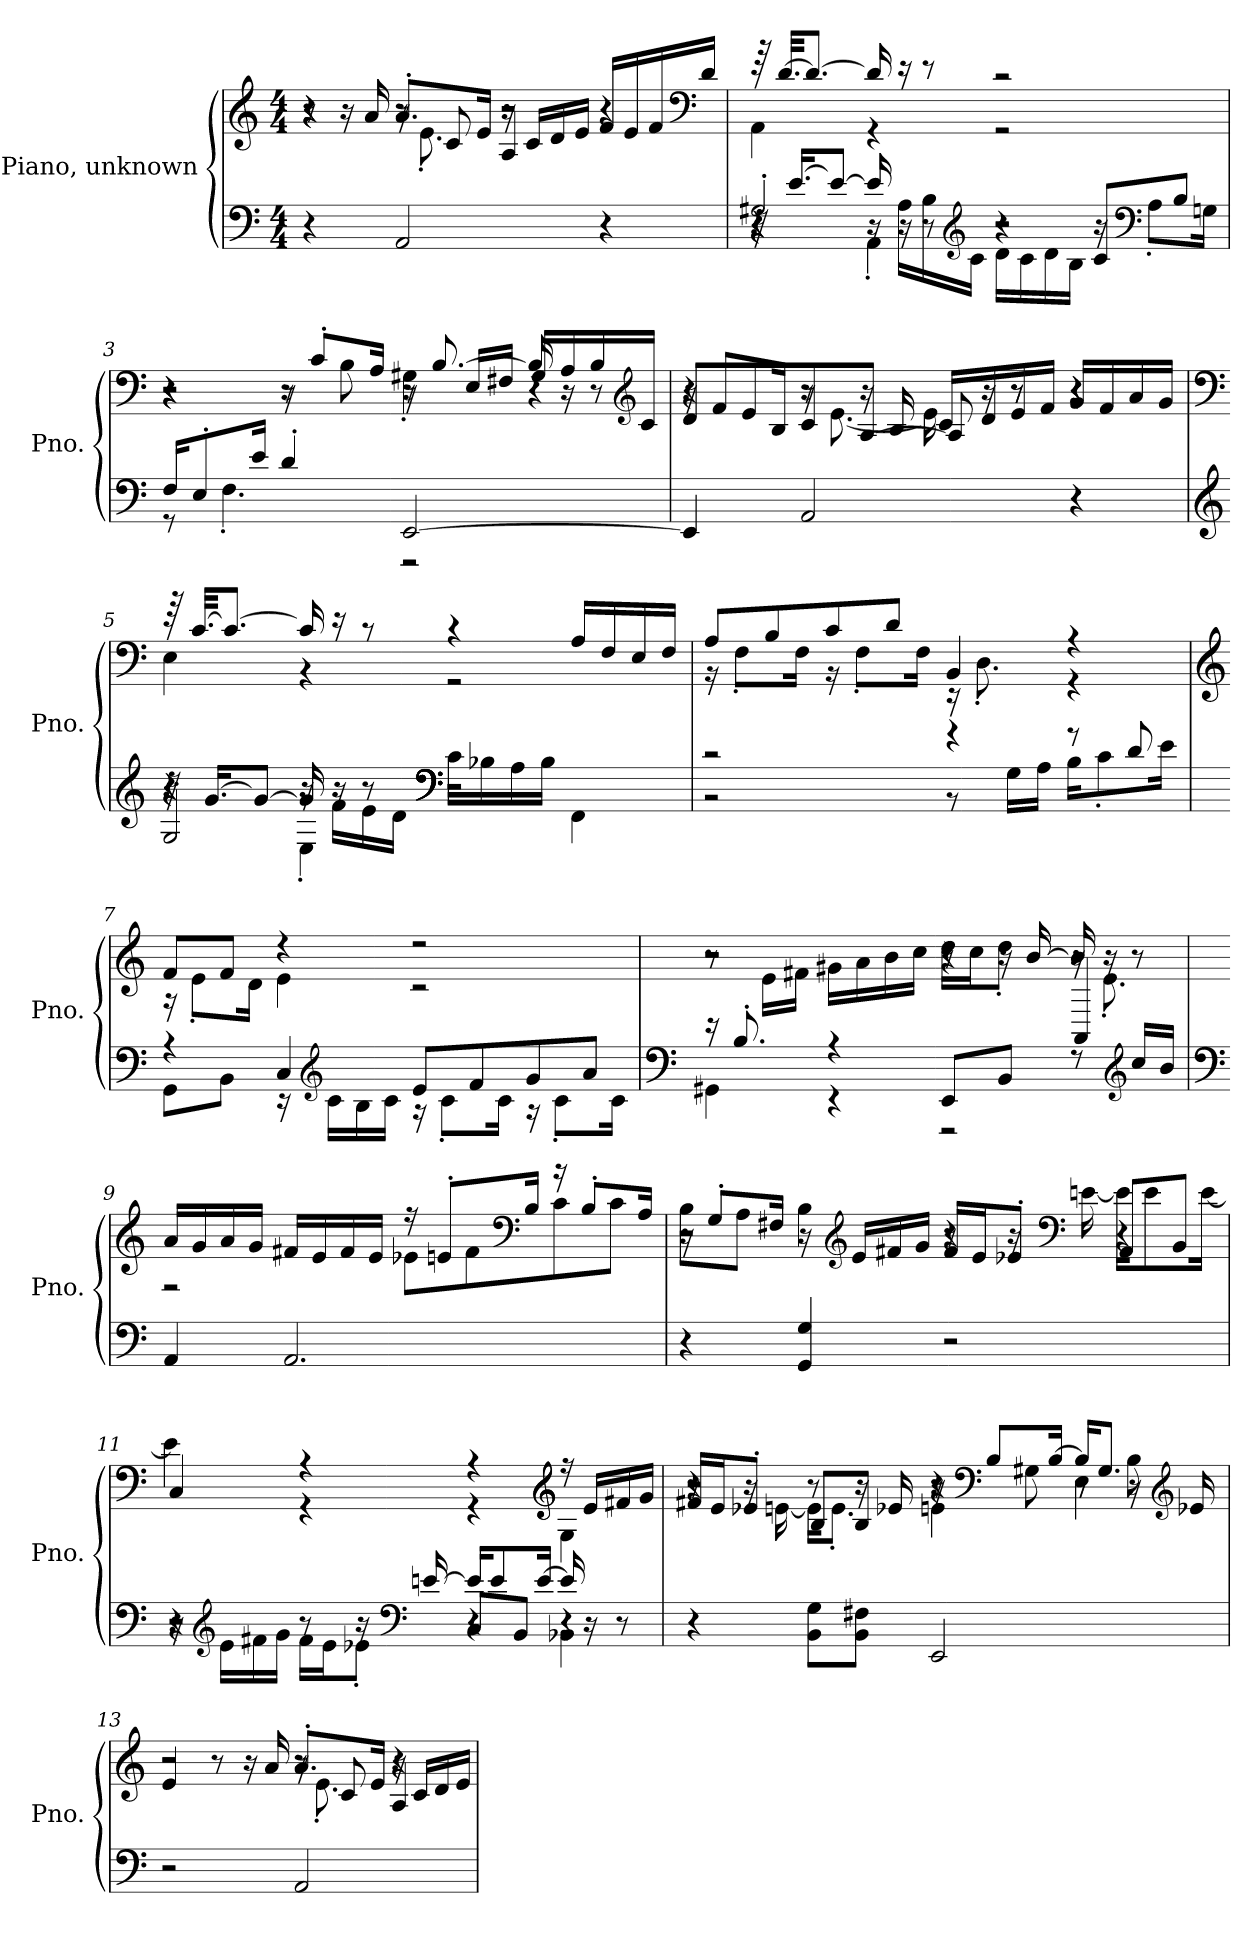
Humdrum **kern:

**kern	**kern
*part1	*part1
*staff2	*staff1
*I"Piano, unknown	*
*I'Pno.	*
*clefF4	*clefG2
*k[]	*k[]
*M4/4	*M4/4
*MM120	*MM120
=1	=1
*	*^
*	*	*^
4r	8r	4r	4r
.	16r	.	.
.	16a/	.	.
2AA/	8.a'/L	16r	8r
.	.	8.e'\	.
.	.	.	8c/
.	16e/Jk	.	.
.	16r	2r	4A/
.	16c/LL	.	.
.	16d/	.	.
.	16e/JJ	.	.
4r	16f/LL	.	4r
.	16e/	.	.
.	16f/	.	.
*	*clefF4	*	*
.	16d/JJ	.	.
*	*	*v	*v
=2	=2	=2
*^	*	*
*	*^	*	*
*	*	*^	*	*
32r	4r	2G#X'/	4r	64r	4AA\
.	.	.	.	[32.d/KKL	.
[16.e/KL	.	.	.	.	.
.	.	.	.	8.d/J_	.
8e/J_	.	.	.	.	.
16e/]	16r	.	4AA'\	16d/]	4r
16r	16A\LL	.	.	16r	.
8r	16B\	.	.	8r	.
*clefG2	*	*	*	*	*
.	16c\JJ	.	.	.	.
2r	16d\LL	4r	2r	2r	2r
.	16c\	.	.	.	.
.	16d\	.	.	.	.
.	16B\JJ	.	.	.	.
.	16r	8c/L	.	.	.
*clefF4	*	*	*	*	*
.	8A'\L	.	.	.	.
.	.	8B/J	.	.	.
.	16Gn\Jk	.	.	.	.
*	*v	*v	*v	*	*
!!LO:LB:g=z
=3	=3	=3	=3
*	*	*	*^
16F/KL	8r	2r	4r	4r
8E'/	.	.	.	.
.	4.F'\	.	.	.
16e/Jk	.	.	.	.
4d'/	.	.	8r	16r
.	.	.	.	8c'/L
.	.	.	8B\	.
.	.	.	.	16A/Jk
[2EE/	2r	16r	4G#X'\	8r
.	.	[8.B/	.	.
.	.	.	.	16E/LL
.	.	.	.	16F#X/JJ
.	.	16B/]	4r	16G#/LL
.	.	16r	.	16A/
.	.	8r	.	16B/
*	*	*clefG2	*	*
.	.	.	.	16c/JJ
*v	*v	*	*	*
=4	=4	=4	=4
4EE/]	16r	4r	8d/L
.	8f'/L	.	.
.	.	.	8e/
.	16B/Jk	.	.
2AA/	8r	16r	8c/
.	.	[8.e\	.
.	16r	.	[8A/J
.	16B/	.	.
.	16c/LL	16e\]	8A/]
.	16d/	16r	.
.	16e/	8r	8r
.	16f/JJ	.	.
4r	16g/LL	4r	4r
.	16f/	.	.
.	16a/	.	.
.	16g/JJ	.	.
*	*v	*v	*v
!!LO:LB:g=z
=5	=5
*clefG2	*clefF4
*^	*^
*	*^	*	*
*	*	*^	*	*
32r	4r	2G'/	4r	64r	4E\
.	.	.	.	[32.c/KKL	.
[16.g/KL	.	.	.	.	.
.	.	.	.	8.c/J_	.
8g/J_	.	.	.	.	.
16g/]	16r	.	4E'\	16c/]	4r
16r	16f\LL	.	.	16r	.
8r	16e\	.	.	8r	.
.	16d\JJ	.	.	.	.
*clefF4	*	*	*	*	*
2r	16c\LL	2r	2r	4r	2r
.	16B-X\	.	.	.	.
.	16A\	.	.	.	.
.	16B-\JJ	.	.	.	.
.	4FF\	.	.	16A/LL	.
.	.	.	.	16F/	.
.	.	.	.	16E/	.
.	.	.	.	16F/JJ	.
*	*v	*v	*v	*	*
=6	=6	=6	=6
2r	2r	8A/L	16r
.	.	.	8F'\L
.	.	8B/	.
.	.	.	16F\Jk
.	.	8c/	16r
.	.	.	8F'\L
.	.	8d/J	.
.	.	.	16F\Jk
4r	8r	4BB/	16r
.	.	.	8.D'\
.	16G\LL	.	.
.	16A\JJ	.	.
8r	16B\KL	4r	4r
.	8c'\	.	.
8d/	.	.	.
.	16e\Jk	.	.
!!LO:LB:g=z	!!
=7	=7	=7	=7
*	*	*clefG2	*
4r	8GG\L	8f/L	16r
.	.	.	8e'\L
.	8BB\J	8f/J	.
.	.	.	16d\Jk
4C/	16r	4r	4e\
*clefG2	*	*	*
.	16c\LL	.	.
.	16B\	.	.
.	16c\JJ	.	.
8e/L	16r	2r	2r
.	8c'\L	.	.
8f/	.	.	.
.	16c\Jk	.	.
8g/	16r	.	.
.	8c'\L	.	.
8a/J	.	.	.
.	16c\Jk	.	.
*	*	*v	*v
=8	=8	=8
*clefF4	*	*
*	*	*^
*	*	*	*^
16r	4GG#X\	2r	8r	2r
8.B'/	.	.	.	.
.	.	.	16e\LL	.
.	.	.	16f#X\JJ	.
4r	4r	.	16g#X\LL	.
.	.	.	16a\	.
.	.	.	16b\	.
.	.	.	16cc\JJ	.
8EE/L	2r	8r	16dd\LL	4r
.	.	.	16cc\J	.
8BB/J	.	16r	8dd'\J	.
.	.	[16b/	.	.
8r	.	16b/]	16r	4AA/
.	.	16r	8.e'\	.
*clefG2	*	*	*	*
16cc/LL	.	8r	.	.
16b/JJ	.	.	.	.
*v	*v	*	*	*
*	*v	*v	*v
!!LO:LB:g=z
=9	=9
*clefF4	*
*	*^
4AA/	16a/LL	2r
.	16g/	.
.	16a/	.
.	16g/JJ	.
2.AA/	16f#X/LL	.
.	16e/	.
.	16f#/	.
.	16e/JJ	.
.	16r	8e-X\L
.	8en'/L	.
.	.	8f#\
*	*clefF4	*
.	16B/Jk	.
.	16r	8c\
.	8B'/L	.
.	.	8c\J
.	16A/Jk	.
=10	=10	=10
*	*	*^
4r	16r	8B\L	2r
.	8G'/L	.	.
.	.	8A\J	.
.	16F#X/Jk	.	.
4GG/ 4G/	16r	4B\	.
*	*clefG2	*	*
.	16e/LL	.	.
.	16f#X/	.	.
.	16g/JJ	.	.
2r	16f#/LL	8r	4r
.	16e/J	.	.
.	8e-X'/J	16r	.
*	*clefF4	*	*
.	.	[16en\	.
.	4r	16e\KL]	8AA/L
.	.	8e\	.
.	.	.	8BB/J
.	.	[16e\Jk	.
*	*	*v	*v
!!LO:LB:g=z
=11	=11	=11
*^	*	*
*	*^	*	*
4r	16r	2r	4C/	4e\]
*clefG2	*	*	*	*
.	16e\LL	.	.	.
.	16f#X\	.	.	.
.	16g\JJ	.	.	.
8r	16f#\LL	.	4r	4r
.	16e\J	.	.	.
16r	8e-X'\J	.	.	.
*clefF4	*	*	*	*
[16en/	.	.	.	.
16e/KL]	4r	8C/L	4r	4r
8e/	.	.	.	.
.	.	8BB/J	.	.
[16e/Jk	.	.	.	.
*	*	*	*clefG2	*
16e/]	4BB-X\	4r	16r	4G\
16r	.	.	16e/LL	.
8r	.	.	16f#X/	.
.	.	.	16g/JJ	.
*v	*v	*v	*	*
!!LO:PB:g=z
=12	=12	=12
*	*^	*^
4r	16f#X/LL	8r	4r	2r
.	16e/J	.	.	.
.	8e-X'/J	16r	.	.
.	.	[16en\	.	.
8BB\ 8G\L	8r	16e\KL]	8B/L	.
.	.	8.e'\J	.	.
8BB\ 8F#X\J	16r	.	8B/J	.
.	16e-X/	.	.	.
2EE/	4r	4en\	16r	8r
*	*clefF4	*	*	*
.	.	.	8B/L	.
.	.	.	.	8G#X\
.	.	.	[16B/Jk	.
.	8r	8r	16B/KL]	4E\
.	.	.	8.G#/J	.
.	16r	8B\	.	.
*	*clefG2	*	*	*
.	16e-X/	.	.	.
*	*	*	*v	*v
=13	=13	=13	=13
2r	4e/	2r	2r
.	8r	.	.
.	16r	.	.
.	16a/	.	.
2AA/	8.a'/L	16r	8r
.	.	8.e'\	.
.	.	.	8c/
.	16e/Jk	.	.
.	16r	4r	4A/
.	16c/LL	.	.
.	16d/	.	.
.	16e/JJ	.	.
*	*v	*v	*v
=	=
*-	*-
